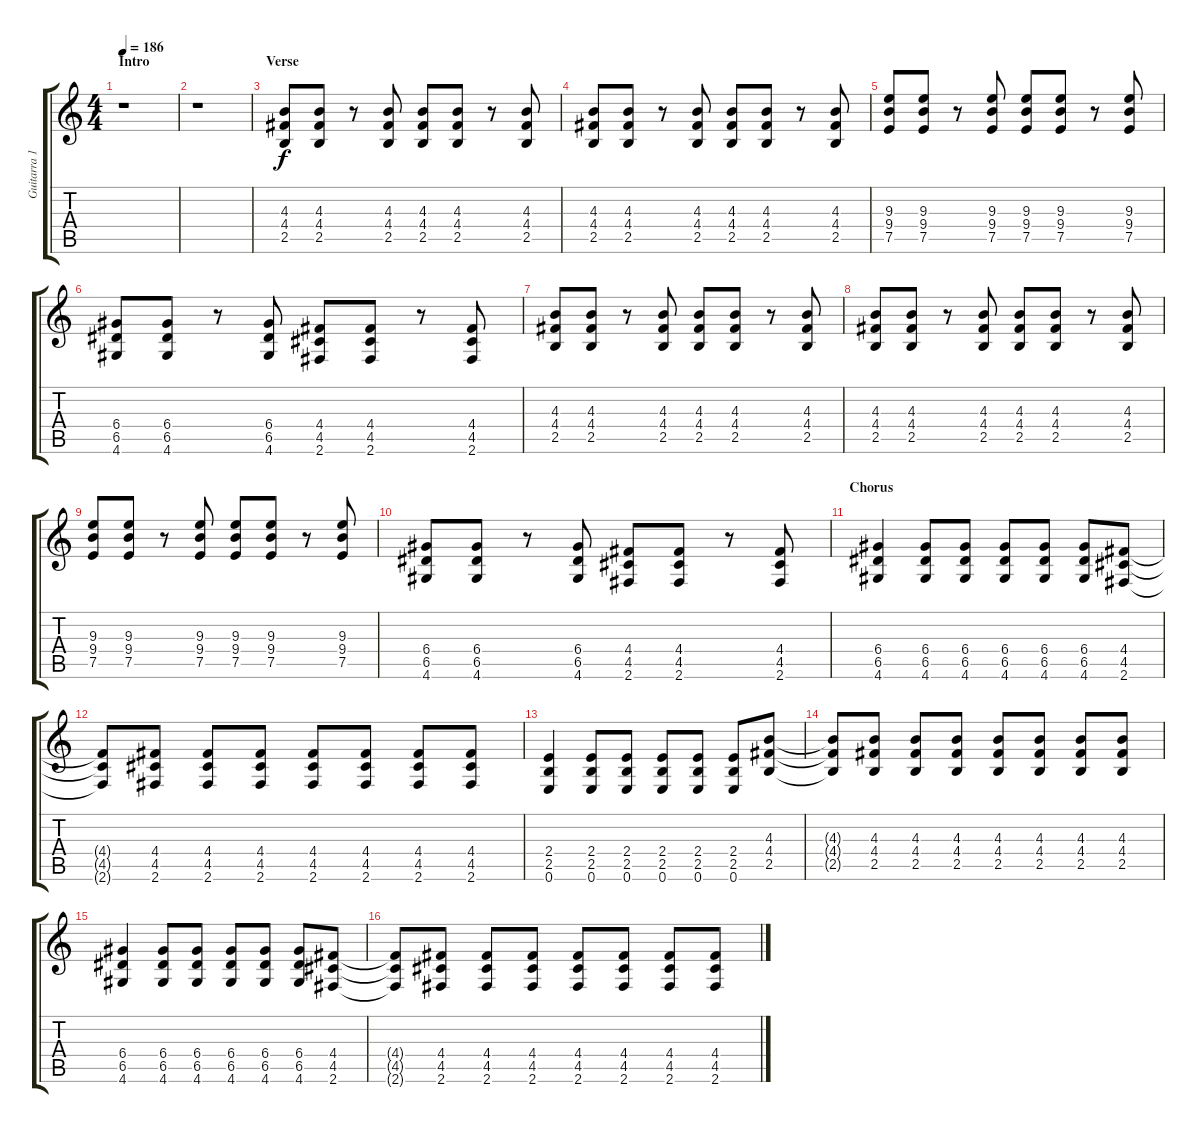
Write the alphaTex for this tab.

\track ("Guitarra 1 - Mathias" "Guitarra 1") {instrument distortionguitar}
\staff {score tabs}
\tuning (E4 B3 G3 D3 A2 E2) {hide}
\ts (4 4)
\section ("" "Intro")
\tempo 186
\clef g2
\ks c
r.1{dy f instrument distortionguitar} |
r.1 |
\section ("" "Verse")
(4.3 4.4 2.5).8 (4.3 4.4 2.5).8 r.8 (4.3 4.4 2.5).8 (4.3 4.4 2.5).8 (4.3 4.4 2.5).8 r.8 (4.3 4.4 2.5).8 |
(4.3 4.4 2.5).8 (4.3 4.4 2.5).8 r.8 (4.3 4.4 2.5).8 (4.3 4.4 2.5).8 (4.3 4.4 2.5).8 r.8 (4.3 4.4 2.5).8 |
(9.3 9.4 7.5).8 (9.3 9.4 7.5).8 r.8 (9.3 9.4 7.5).8 (9.3 9.4 7.5).8 (9.3 9.4 7.5).8 r.8 (9.3 9.4 7.5).8 |
(6.4 6.5 4.6).8 (6.4 6.5 4.6).8 r.8 (6.4 6.5 4.6).8 (4.4 4.5 2.6).8 (4.4 4.5 2.6).8 r.8 (4.4 4.5 2.6).8 |
(4.3 4.4 2.5).8 (4.3 4.4 2.5).8 r.8 (4.3 4.4 2.5).8 (4.3 4.4 2.5).8 (4.3 4.4 2.5).8 r.8 (4.3 4.4 2.5).8 |
(4.3 4.4 2.5).8 (4.3 4.4 2.5).8 r.8 (4.3 4.4 2.5).8 (4.3 4.4 2.5).8 (4.3 4.4 2.5).8 r.8 (4.3 4.4 2.5).8 |
(9.3 9.4 7.5).8 (9.3 9.4 7.5).8 r.8 (9.3 9.4 7.5).8 (9.3 9.4 7.5).8 (9.3 9.4 7.5).8 r.8 (9.3 9.4 7.5).8 |
(6.4 6.5 4.6).8 (6.4 6.5 4.6).8 r.8 (6.4 6.5 4.6).8 (4.4 4.5 2.6).8 (4.4 4.5 2.6).8 r.8 (4.4 4.5 2.6).8 |
\section ("" "Chorus")
(6.4 6.5 4.6).4 (6.4 6.5 4.6).8 (6.4 6.5 4.6).8 (6.4 6.5 4.6).8 (6.4 6.5 4.6).8 (6.4 6.5 4.6).8 (4.4 4.5 2.6).8 |
(4.4{t} 4.5{t} 2.6{t}).8 (4.4 4.5 2.6).8 (4.4 4.5 2.6).8 (4.4 4.5 2.6).8 (4.4 4.5 2.6).8 (4.4 4.5 2.6).8 (4.4 4.5 2.6).8 (4.4 4.5 2.6).8 |
(2.4 2.5 0.6).4 (2.4 2.5 0.6).8 (2.4 2.5 0.6).8 (2.4 2.5 0.6).8 (2.4 2.5 0.6).8 (2.4 2.5 0.6).8 (4.3 4.4 2.5).8 |
(4.3{t} 4.4{t} 2.5{t}).8 (4.3 4.4 2.5).8 (4.3 4.4 2.5).8 (4.3 4.4 2.5).8 (4.3 4.4 2.5).8 (4.3 4.4 2.5).8 (4.3 4.4 2.5).8 (4.3 4.4 2.5).8 |
(6.4 6.5 4.6).4 (6.4 6.5 4.6).8 (6.4 6.5 4.6).8 (6.4 6.5 4.6).8 (6.4 6.5 4.6).8 (6.4 6.5 4.6).8 (4.4 4.5 2.6).8 |
(4.4{t} 4.5{t} 2.6{t}).8 (4.4 4.5 2.6).8 (4.4 4.5 2.6).8 (4.4 4.5 2.6).8 (4.4 4.5 2.6).8 (4.4 4.5 2.6).8 (4.4 4.5 2.6).8 (4.4 4.5 2.6).8
